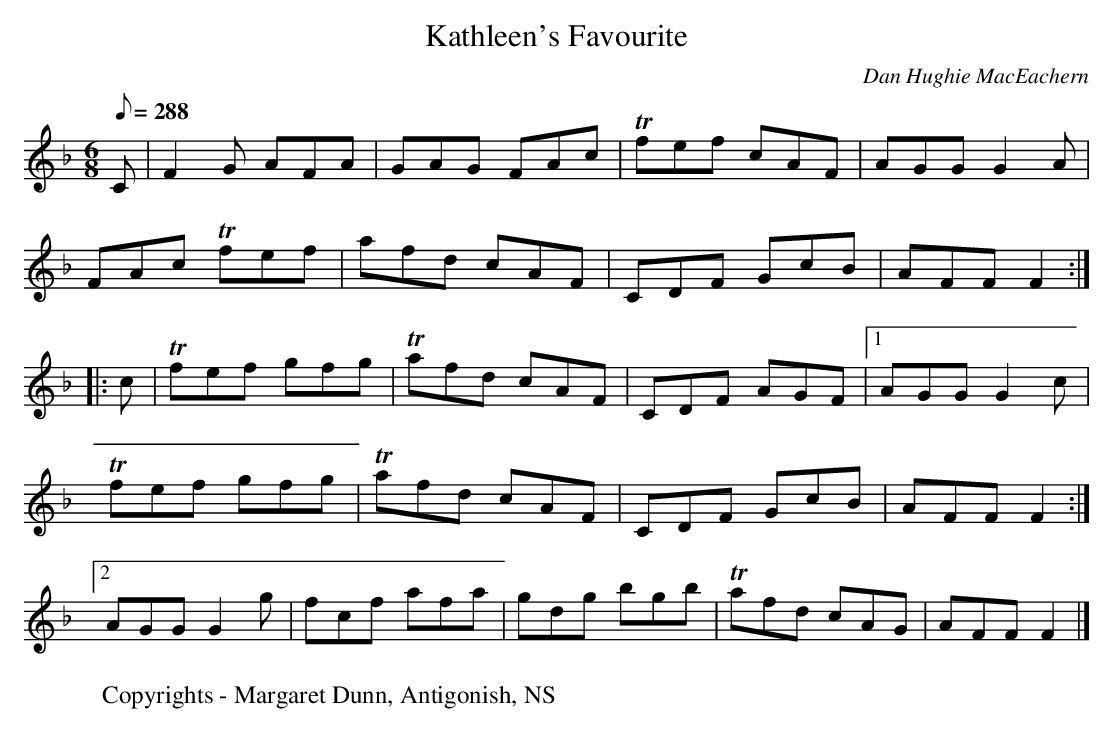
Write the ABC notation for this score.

X:1
T:Kathleen's Favourite
C:Dan Hughie MacEachern
L:1/8
Q:288
M:6/8
K:F
C|F2 G AFA|GAG FAc|Tfef cAF|AGG G2 A|
FAc Tfef|afd cAF|CDF GcB |AFF F2:|
|:c|Tfef gfg|Tafd cAF|CDF AGF|[1AGG G2 c|
Tfef gfg|Tafd cAF|CDF GcB |AFF F2:|
[2AGG G2 g|fcf afa|gdg bgb|Tafd cAG|AFF F2|]
W:Copyrights - Margaret Dunn, Antigonish, NS
